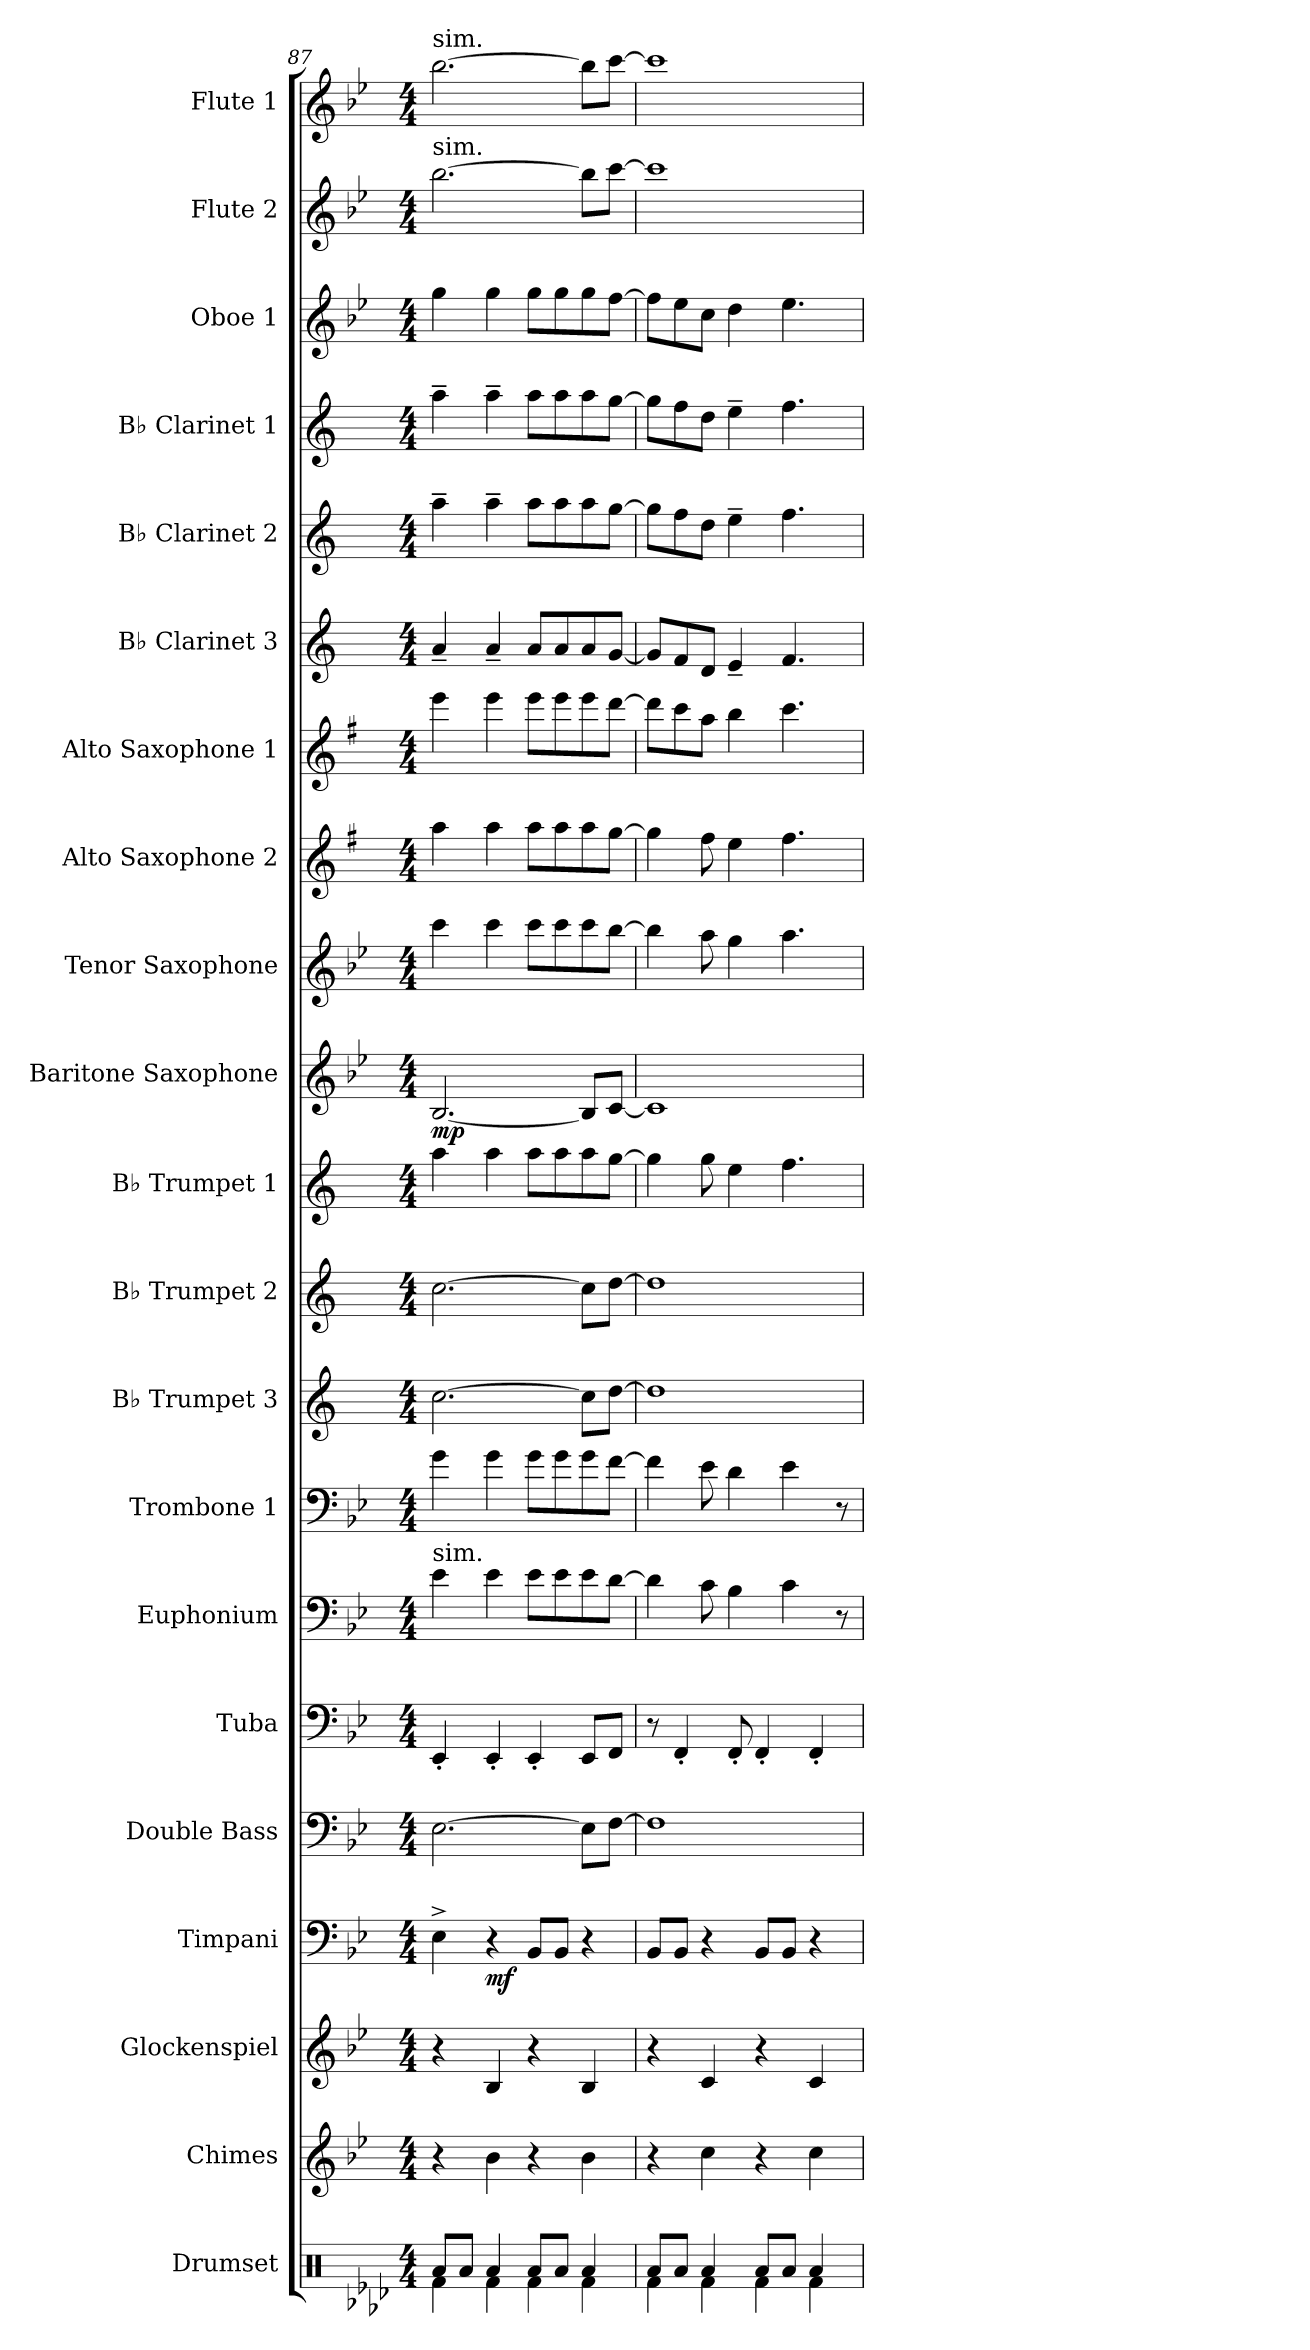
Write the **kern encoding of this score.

**kern	**kern	**kern	**kern	**dynam	**kern	**kern	**kern	**kern	**kern	**kern	**kern	**kern	**dynam	**kern	**kern	**kern	**kern	**kern	**kern	**kern	**kern	**kern
*part21	*part20	*part19	*part18	*part18	*part17	*part16	*part15	*part14	*part13	*part12	*part11	*part10	*part10	*part9	*part8	*part7	*part6	*part5	*part4	*part3	*part2	*part1
*staff21	*staff20	*staff19	*staff18	*staff18	*staff17	*staff16	*staff15	*staff14	*staff13	*staff12	*staff11	*staff10	*staff10	*staff9	*staff8	*staff7	*staff6	*staff5	*staff4	*staff3	*staff2	*staff1
*I"Drumset	*I"Chimes	*I"Glockenspiel	*I"Timpani	*	*I"Double Bass	*I"Tuba	*I"Euphonium	*I"Trombone 1	*I"B♭ Trumpet 3	*I"B♭ Trumpet 2	*I"B♭ Trumpet 1	*I"Baritone Saxophone	*	*I"Tenor Saxophone	*I"Alto Saxophone 2	*I"Alto Saxophone 1	*I"B♭ Clarinet 3	*I"B♭ Clarinet 2	*I"B♭ Clarinet 1	*I"Oboe 1	*I"Flute 2	*I"Flute 1
*I'D. Set	*I'Cme.	*I'Glk.	*I'Timp.	*	*I'Db.	*I'Tba.	*I'Euph.	*I'Tbn. 1	*I'B♭ Tpt. 3	*I'B♭ Tpt. 2	*I'B♭ Tpt. 1	*I'Bar. Sax.	*	*I'T. Sax.	*I'A. Sax. 2	*I'A. Sax. 1	*I'B♭ Cl. 3	*I'B♭ Cl. 2	*I'B♭ Cl. 1	*I'Ob. 1	*I'Fl. 2	*I'Fl. 1
*clefX	*clefG2	*clefG2	*clefF4	*	*clefF4	*clefF4	*clefF4	*clefF4	*clefG2	*clefG2	*clefG2	*clefG2	*	*clefG2	*clefG2	*clefG2	*clefG2	*clefG2	*clefG2	*clefG2	*clefG2	*clefG2
*	*	*ITrd-14c-24	*	*	*ITrd7c12	*	*	*	*ITrd1c2	*ITrd1c2	*ITrd1c2	*ITrd12c21	*	*ITrd8c14	*ITrd5c9	*ITrd5c9	*ITrd1c2	*ITrd1c2	*ITrd1c2	*	*	*
*k[b-e-a-d-]	*k[b-e-]	*k[b-e-]	*k[b-e-]	*	*k[b-e-]	*k[b-e-]	*k[b-e-]	*k[b-e-]	*k[b-e-]	*k[b-e-]	*k[b-e-]	*k[b-e-]	*	*k[b-e-]	*k[b-e-]	*k[b-e-]	*k[b-e-]	*k[b-e-]	*k[b-e-]	*k[b-e-]	*k[b-e-]	*k[b-e-]
*M4/4	*M4/4	*M4/4	*M4/4	*	*M4/4	*M4/4	*M4/4	*M4/4	*M4/4	*M4/4	*M4/4	*M4/4	*	*M4/4	*M4/4	*M4/4	*M4/4	*M4/4	*M4/4	*M4/4	*M4/4	*M4/4
=87	=87	=87	=87	=87	=87	=87	=87	=87	=87	=87	=87	=87	=87	=87	=87	=87	=87	=87	=87	=87	=87	=87
*^	*	*	*	*	*	*	*	*	*	*	*	*	*	*	*	*	*	*	*	*	*	*
!	!	!	!	!	!	!	!	!	!	!	!	!	!	!	!	!	!	!	!	!	!	!	!LO:TX:a:t=sim.
!	!	!	!	!	!	!	!	!	!	!	!	!	!	!	!	!	!	!	!	!	!	!LO:TX:a:t=sim.	!
!	!	!	!	!	!	!	!	!LO:TX:a:t=sim.	!	!	!	!	!	!	!	!	!	!	!	!	!	!	!
!	!	!	!	!	!	!	!	!	!	!	!	!	!	!LO:DY:b	!	!	!	!	!	!	!	!	!
8Ra/L	4Rf\	4r	4r	4E-^\	.	[2.EE-\	4EE-'/	4e-\	4g\	[2.b-\	[2.b-\	4gg\	[2.BB-/	mp	4cc\	4cc\	4gg\	4g~/	4gg~\	4gg~\	4gg\	[2.bb-\	[2.bb-\
8Ra/J	.	.	.	.	.	.	.	.	.	.	.	.	.	.	.	.	.	.	.	.	.	.	.
!	!	!	!	!	!LO:DY:b	!	!	!	!	!	!	!	!	!	!	!	!	!	!	!	!	!	!
4Ra/	4Rf\	4b-\	4bb-/	4r	mf	.	4EE-'/	4e-\	4g\	.	.	4gg\	.	.	4cc\	4cc\	4gg\	4g~/	4gg~\	4gg~\	4gg\	.	.
8Ra/L	4Rf\	4r	4r	8BB-/L	.	.	4EE-'/	8e-\L	8g\L	.	.	8gg\L	.	.	8cc\L	8cc\L	8gg\L	8g/L	8gg\L	8gg\L	8gg\L	.	.
8Ra/J	.	.	.	8BB-/J	.	.	.	8e-\	8g\	.	.	8gg\	.	.	8cc\	8cc\	8gg\	8g/	8gg\	8gg\	8gg\	.	.
4Ra/	4Rf\	4b-\	4bb-/	4r	.	8EE-\L]	8EE-/L	8e-\	8g\	8b-\L]	8b-\L]	8gg\	8BB-/L]	.	8cc\	8cc\	8gg\	8g/	8gg\	8gg\	8gg\	8bb-\L]	8bb-\L]
.	.	.	.	.	.	[8FF\J	8FF/J	[8d\J	[8f\J	[8cc\J	[8cc\J	[8ff\J	[8C/J	.	[8b-\J	[8b-\J	[8ff\J	[8f/J	[8ff\J	[8ff\J	[8ff\J	[8ccc\J	[8ccc\J
=88	=88	=88	=88	=88	=88	=88	=88	=88	=88	=88	=88	=88	=88	=88	=88	=88	=88	=88	=88	=88	=88	=88	=88
8Ra/L	4Rf\	4r	4r	8BB-/L	.	1FF]	8r	4d\]	4f\]	1cc]	1cc]	4ff\]	1C]	.	4b-\]	4b-\]	8ff\L]	8f/L]	8ff\L]	8ff\L]	8ff\L]	1ccc]	1ccc]
8Ra/J	.	.	.	8BB-/J	.	.	4FF'/	.	.	.	.	.	.	.	.	.	8ee-\	8e-/	8ee-\	8ee-\	8ee-\	.	.
4Ra/	4Rf\	4cc\	4ccc/	4r	.	.	.	8c\	8e-\	.	.	8ff\	.	.	8a\	8a\	8cc\J	8c/J	8cc\J	8cc\J	8cc\J	.	.
.	.	.	.	.	.	.	8FF'/	4B-\	4d\	.	.	4dd\	.	.	4g\	4g\	4dd\	4d~/	4dd~\	4dd~\	4dd\	.	.
8Ra/L	4Rf\	4r	4r	8BB-/L	.	.	4FF'/	.	.	.	.	.	.	.	.	.	.	.	.	.	.	.	.
8Ra/J	.	.	.	8BB-/J	.	.	.	4c\	4e-\	.	.	4.ee-\	.	.	4.a\	4.a\	4.ee-\	4.e-/	4.ee-\	4.ee-\	4.ee-\	.	.
4Ra/	4Rf\	4cc\	4ccc/	4r	.	.	4FF'/	.	.	.	.	.	.	.	.	.	.	.	.	.	.	.	.
.	.	.	.	.	.	.	.	8r	8r	.	.	.	.	.	.	.	.	.	.	.	.	.	.
*v	*v	*	*	*	*	*	*	*	*	*	*	*	*	*	*	*	*	*	*	*	*	*	*
=	=	=	=	=	=	=	=	=	=	=	=	=	=	=	=	=	=	=	=	=	=	=
*-	*-	*-	*-	*-	*-	*-	*-	*-	*-	*-	*-	*-	*-	*-	*-	*-	*-	*-	*-	*-	*-	*-
